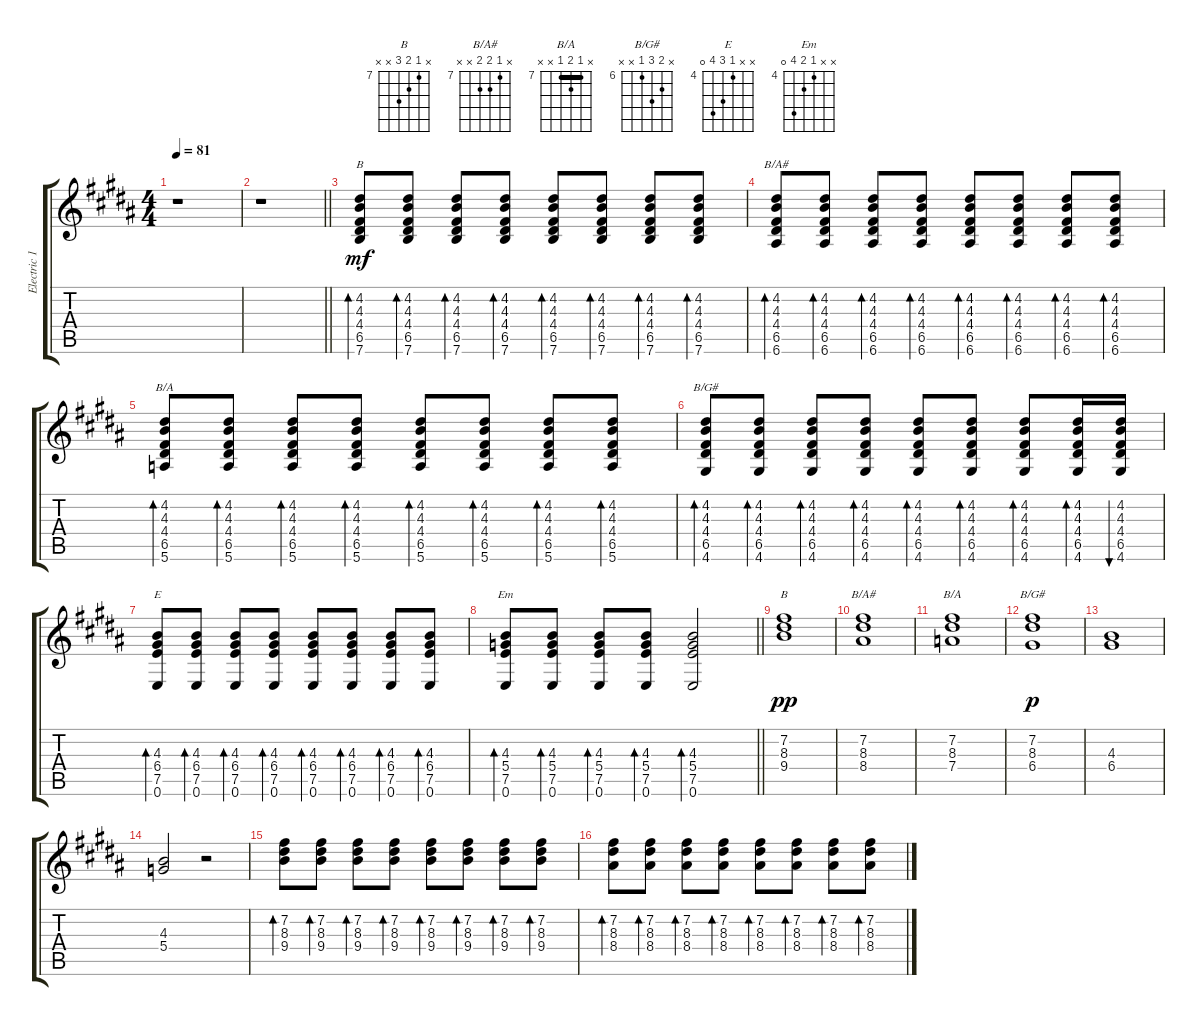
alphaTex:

\track ("Electric 1" "Electric 1") {instrument acousticguitarsteel}
\staff {score tabs}
\tuning (E4 B3 G3 D3 A2 E2) {hide}
\chord ("B" x 4 4 4 6 7) {firstfret 4 barre 4}
\chord ("B/A#" x 4 4 4 6 6) {firstfret 4 barre 4}
\chord ("B/A" x 4 4 4 6 5) {firstfret 4 barre 4}
\chord ("B/G#" x 4 4 4 6 4) {firstfret 4 barre 4}
\chord ("E" x x 4 6 7 0) {firstfret 4}
\chord ("Em" x x 4 5 7 0) {firstfret 4}
\chord ("B" x 7 8 9 x x) {firstfret 7}
\chord ("B/A#" x 7 8 8 x x) {firstfret 7}
\chord ("B/A" x 7 8 7 x x) {firstfret 7 barre 7}
\chord ("B/G#" x 7 8 6 x x) {firstfret 6}
\ts (4 4)
\tempo 81
\clef g2
\ks b
r.1{dy mf} |
\barLineRight lightlight
r.1 |
(4.2 4.3 4.4 6.5 7.6).8{bd 30 ch "B"} (4.2 4.3 4.4 6.5 7.6).8{bd 30} (4.2 4.3 4.4 6.5 7.6).8{bd 30} (4.2 4.3 4.4 6.5 7.6).8{bd 30} (4.2 4.3 4.4 6.5 7.6).8{bd 30} (4.2 4.3 4.4 6.5 7.6).8{bd 30} (4.2 4.3 4.4 6.5 7.6).8{bd 30} (4.2 4.3 4.4 6.5 7.6).8{bd 30} |
(4.2 4.3 4.4 6.5 6.6).8{bd 30 ch "B/A#"} (4.2 4.3 4.4 6.5 6.6).8{bd 30} (4.2 4.3 4.4 6.5 6.6).8{bd 30} (4.2 4.3 4.4 6.5 6.6).8{bd 30} (4.2 4.3 4.4 6.5 6.6).8{bd 30} (4.2 4.3 4.4 6.5 6.6).8{bd 30} (4.2 4.3 4.4 6.5 6.6).8{bd 30} (4.2 4.3 4.4 6.5 6.6).8{bd 30} |
(4.2 4.3 4.4 6.5 5.6).8{bd 30 ch "B/A"} (4.2 4.3 4.4 6.5 5.6).8{bd 30} (4.2 4.3 4.4 6.5 5.6).8{bd 30} (4.2 4.3 4.4 6.5 5.6).8{bd 30} (4.2 4.3 4.4 6.5 5.6).8{bd 30} (4.2 4.3 4.4 6.5 5.6).8{bd 30} (4.2 4.3 4.4 6.5 5.6).8{bd 30} (4.2 4.3 4.4 6.5 5.6).8{bd 30} |
(4.2 4.3 4.4 6.5 4.6).8{bd 30 ch "B/G#"} (4.2 4.3 4.4 6.5 4.6).8{bd 30} (4.2 4.3 4.4 6.5 4.6).8{bd 30} (4.2 4.3 4.4 6.5 4.6).8{bd 30} (4.2 4.3 4.4 6.5 4.6).8{bd 30} (4.2 4.3 4.4 6.5 4.6).8{bd 30} (4.2 4.3 4.4 6.5 4.6).8{bd 30} (4.2 4.3 4.4 6.5 4.6).16{bd 30} (4.2 4.3 4.4 6.5 4.6).16{bu 30} |
(4.3 6.4 7.5 0.6).8{bd 30 ch "E"} (4.3 6.4 7.5 0.6).8{bd 30} (4.3 6.4 7.5 0.6).8{bd 30} (4.3 6.4 7.5 0.6).8{bd 30} (4.3 6.4 7.5 0.6).8{bd 30} (4.3 6.4 7.5 0.6).8{bd 30} (4.3 6.4 7.5 0.6).8{bd 30} (4.3 6.4 7.5 0.6).8{bd 30} |
\barLineRight lightlight
(4.3 5.4 7.5 0.6).8{bd 30 ch "Em"} (4.3 5.4 7.5 0.6).8{bd 30} (4.3 5.4 7.5 0.6).8{bd 30} (4.3 5.4 7.5 0.6).8{bd 30} (4.3 5.4 7.5 0.6).2{bd 30} |
(7.2 8.3 9.4).1{ch "B" dy pp} |
(7.2 8.3 8.4).1{ch "B/A#"} |
(7.2 8.3 7.4).1{ch "B/A"} |
(7.2 8.3 6.4).1{ch "B/G#" dy p} |
(4.3 6.4).1 |
(4.3 5.4).2 r.2 |
(7.2 8.3 9.4).8{bd 30} (7.2 8.3 9.4).8{bd 30} (7.2 8.3 9.4).8{bd 30} (7.2 8.3 9.4).8{bd 30} (7.2 8.3 9.4).8{bd 30} (7.2 8.3 9.4).8{bd 30} (7.2 8.3 9.4).8{bd 30} (7.2 8.3 9.4).8{bd 30} |
(7.2 8.3 8.4).8{bd 30} (7.2 8.3 8.4).8{bd 30} (7.2 8.3 8.4).8{bd 30} (7.2 8.3 8.4).8{bd 30} (7.2 8.3 8.4).8{bd 30} (7.2 8.3 8.4).8{bd 30} (7.2 8.3 8.4).8{bd 30} (7.2 8.3 8.4).8{bd 30}
